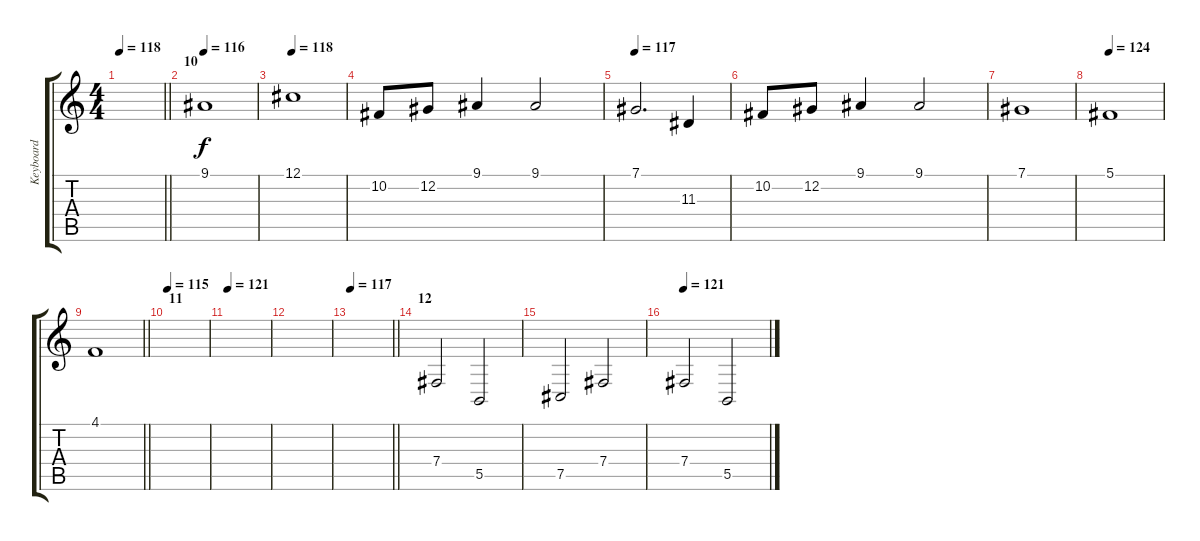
\track ("Keyboard" "Keyboard") {instrument lead1square}
\staff {score tabs}
\tuning (Db4 Ab3 E3 B2 Gb2 B1) {hide}
\ts (4 4)
\tempo 118
\clef g2
\barLineRight lightlight
\ks c
|
\section ("" "10")
\tempo 116
9.1.1 |
\tempo 118
12.1.1 |
10.2.8 12.2.8 9.1.4 9.1.2 |
\tempo 117
7.1.2{d} 11.3.4 |
10.2.8 12.2.8 9.1.4 9.1.2 |
7.1.1 |
\tempo 124
5.1.1 |
\barLineRight lightlight
4.1.1 |
\section ("" "11")
\tempo 115
|
\tempo 121
|
|
\tempo 117
\barLineRight lightlight
|
\section ("" "12")
7.4.2 5.5.2 |
7.5.2 7.4.2 |
\tempo 121
7.4.2 5.5.2
